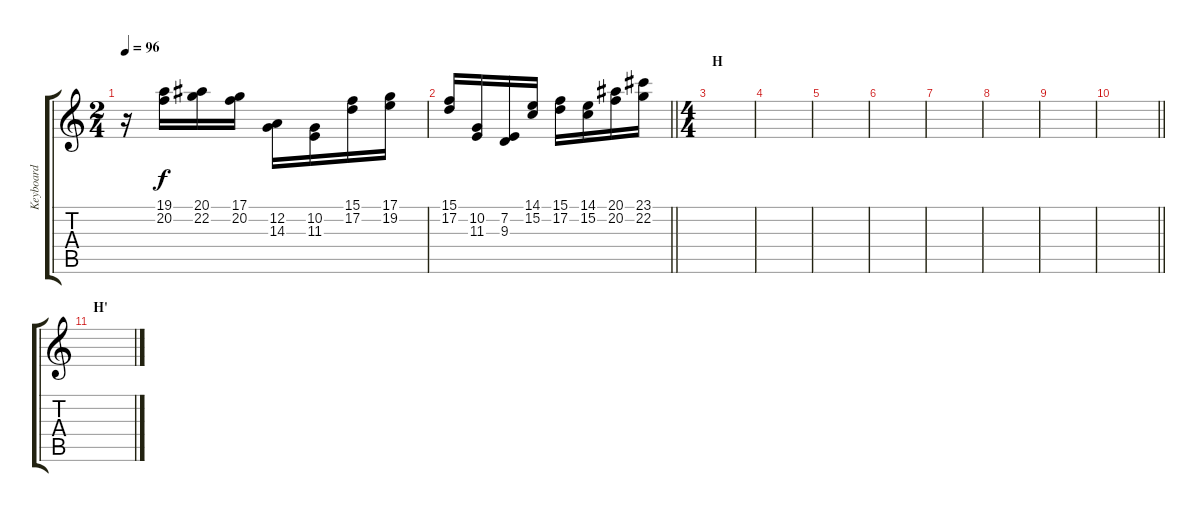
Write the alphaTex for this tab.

\track ("Keyboard" "Keyboard") {instrument lead2sawtooth}
\staff {score tabs}
\tuning (D4 A3 F3 C3 G2 C2) {hide}
\ts (2 4)
\tempo 96
\clef g2
\ks c
r.16{dy f} (19.1 20.2).16 (20.1 22.2).16 (17.1 20.2).16 (12.2 14.3).16 (10.2 11.3).16 (15.1 17.2).16 (17.1 19.2).16 |
\barLineRight lightlight
(15.1 17.2).16 (10.2 11.3).16 (7.2 9.3).16 (14.1 15.2).16 (15.1 17.2).16 (14.1 15.2).16 (20.1 20.2).16 (23.1 22.2).16 |
\ts (4 4)
\section ("" "H")
|
|
|
|
|
|
|
\barLineRight lightlight
|
\section ("" "H'")
